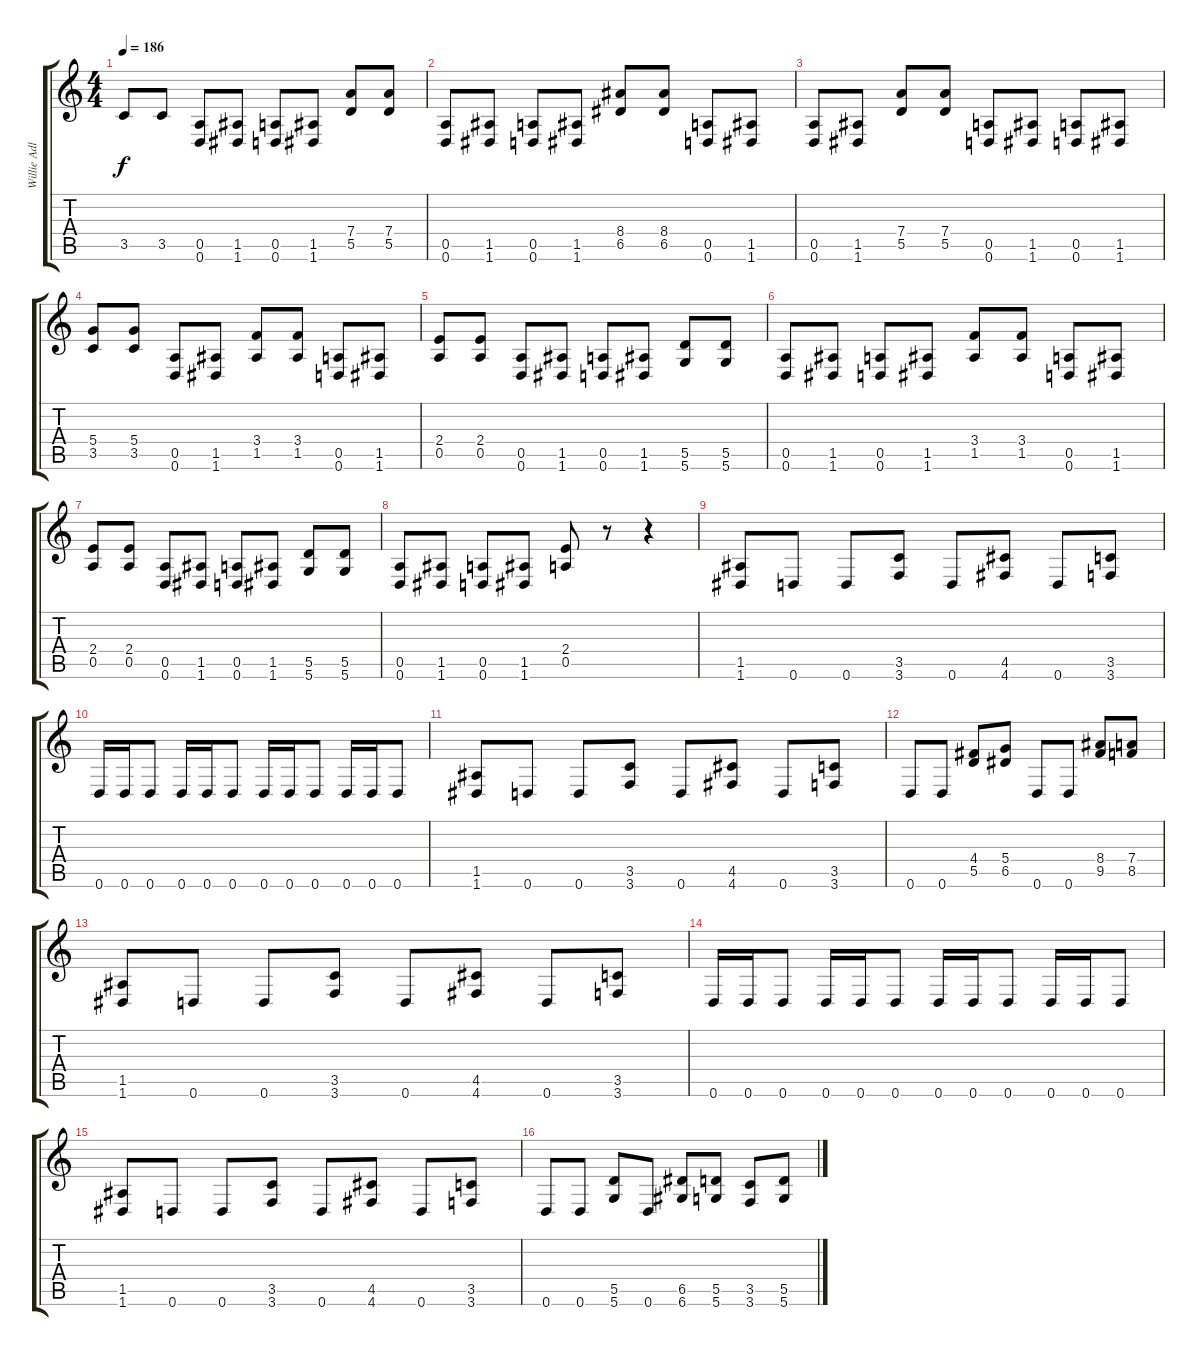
\track ("Willie Adler" "Willie Adl") {instrument distortionguitar}
\staff {score tabs}
\tuning (E4 B3 G3 D3 A2 D2) {hide}
\ts (4 4)
\tempo 186
\clef g2
\ks c
3.5.8{dy f} 3.5.8 (0.5 0.6).8 (1.5 1.6).8 (0.5 0.6).8 (1.5 1.6).8 (7.4 5.5).8 (7.4 5.5).8 |
(0.5 0.6).8 (1.5 1.6).8 (0.5 0.6).8 (1.5 1.6).8 (8.4 6.5).8 (8.4 6.5).8 (0.5 0.6).8 (1.5 1.6).8 |
(0.5 0.6).8 (1.5 1.6).8 (7.4 5.5).8 (7.4 5.5).8 (0.5 0.6).8 (1.5 1.6).8 (0.5 0.6).8 (1.5 1.6).8 |
(5.4 3.5).8 (5.4 3.5).8 (0.5 0.6).8 (1.5 1.6).8 (3.4 1.5).8 (3.4 1.5).8 (0.5 0.6).8 (1.5 1.6).8 |
(2.4 0.5).8 (2.4 0.5).8 (0.5 0.6).8 (1.5 1.6).8 (0.5 0.6).8 (1.5 1.6).8 (5.5 5.6).8 (5.5 5.6).8 |
(0.5 0.6).8 (1.5 1.6).8 (0.5 0.6).8 (1.5 1.6).8 (3.4 1.5).8 (3.4 1.5).8 (0.5 0.6).8 (1.5 1.6).8 |
(2.4 0.5).8 (2.4 0.5).8 (0.5 0.6).8 (1.5 1.6).8 (0.5 0.6).8 (1.5 1.6).8 (5.5 5.6).8 (5.5 5.6).8 |
(0.5 0.6).8 (1.5 1.6).8 (0.5 0.6).8 (1.5 1.6).8 (2.4 0.5).8 r.8 r.4 |
(1.5 1.6).8 0.6.8 0.6.8 (3.5 3.6).8 0.6.8 (4.5 4.6).8 0.6.8 (3.5 3.6).8 |
0.6.16 0.6.16 0.6.8 0.6.16 0.6.16 0.6.8 0.6.16 0.6.16 0.6.8 0.6.16 0.6.16 0.6.8 |
(1.5 1.6).8 0.6.8 0.6.8 (3.5 3.6).8 0.6.8 (4.5 4.6).8 0.6.8 (3.5 3.6).8 |
0.6.8 0.6.8 (4.4 5.5).8 (5.4 6.5).8 0.6.8 0.6.8 (8.4 9.5).8 (7.4 8.5).8 |
(1.5 1.6).8 0.6.8 0.6.8 (3.5 3.6).8 0.6.8 (4.5 4.6).8 0.6.8 (3.5 3.6).8 |
0.6.16 0.6.16 0.6.8 0.6.16 0.6.16 0.6.8 0.6.16 0.6.16 0.6.8 0.6.16 0.6.16 0.6.8 |
(1.5 1.6).8 0.6.8 0.6.8 (3.5 3.6).8 0.6.8 (4.5 4.6).8 0.6.8 (3.5 3.6).8 |
0.6.8 0.6.8 (5.5 5.6).8 0.6.8 (6.5 6.6).8 (5.5 5.6).8 (3.5 3.6).8 (5.5 5.6).8
